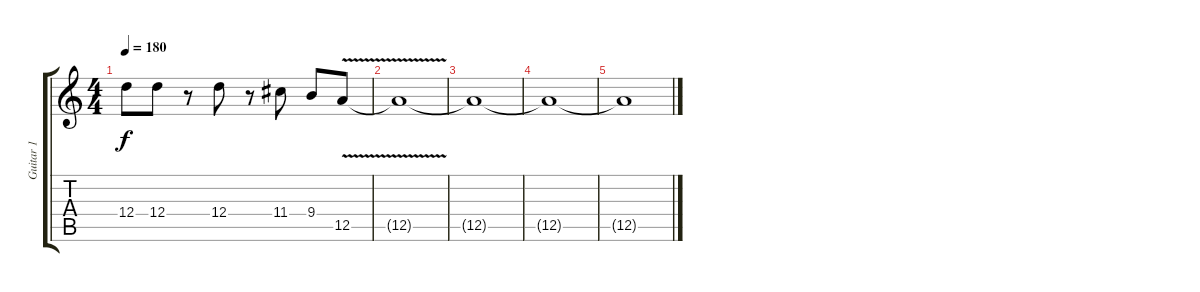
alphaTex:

\track ("Guitar 1" "Guitar 1") {instrument distortionguitar}
\staff {score tabs}
\tuning (E4 B3 G3 D3 A2 D2) {hide}
\ts (4 4)
\tempo 180
\clef g2
\ks c
12.4.8{dy f} 12.4.8 r.8 12.4.8 r.8 11.4.8 9.4.8 12.5{v}.8 |
12.5{t}.1 |
12.5{t}.1 |
12.5{t}.1 |
12.5{t}.1
